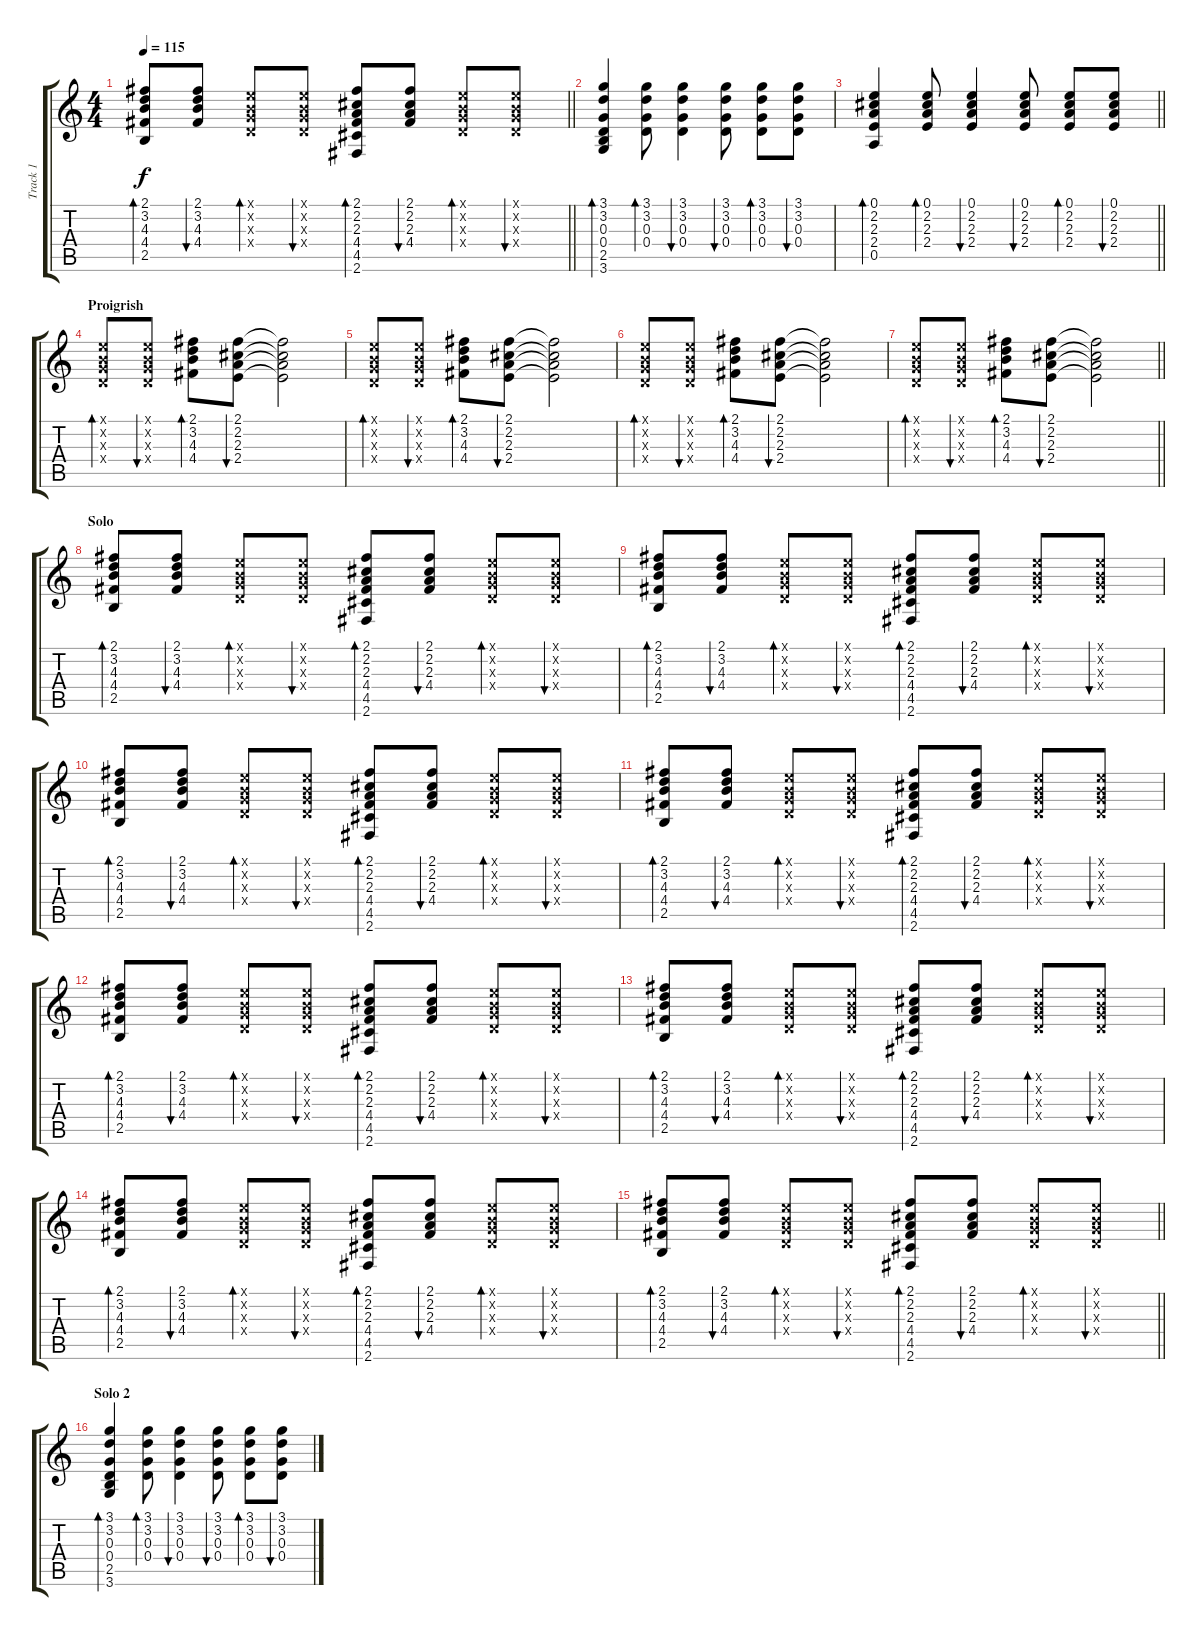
\track ("Track 1" "Track 1") {instrument acousticguitarsteel}
\staff {score tabs}
\tuning (E4 B3 G3 D3 A2 E2) {hide}
\ts (4 4)
\tempo 115
\clef g2
\barLineRight lightlight
\ks c
(2.1 3.2 4.3 4.4 2.5).8{bd 60 dy f} (2.1 3.2 4.3 4.4).8{bu 60} (0.1{x} 0.2{x} 0.3{x} 0.4{x}).8{bd 60} (0.1{x} 0.2{x} 0.3{x} 0.4{x}).8{bu 60} (2.1 2.2 2.3 4.4 4.5 2.6).8{bd 60} (2.1 2.2 2.3 4.4).8{bu 60} (0.1{x} 0.2{x} 0.3{x} 0.4{x}).8{bd 60} (0.1{x} 0.2{x} 0.3{x} 0.4{x}).8{bu 60} |
(3.1 3.2 0.3 0.4 2.5 3.6).4{bd 60} (3.1 3.2 0.3 0.4).8{bd 60} (3.1 3.2 0.3 0.4).4{bu 60} (3.1 3.2 0.3 0.4).8{bu 60} (3.1 3.2 0.3 0.4).8{bd 60} (3.1 3.2 0.3 0.4).8{bu 60} |
\barLineRight lightlight
(0.1 2.2 2.3 2.4 0.5).4{bd 60} (0.1 2.2 2.3 2.4).8{bd 60} (0.1 2.2 2.3 2.4).4{bu 60} (0.1 2.2 2.3 2.4).8{bu 60} (0.1 2.2 2.3 2.4).8{bd 60} (0.1 2.2 2.3 2.4).8{bu 60} |
\section ("" "Proigrish")
(0.1{x} 0.2{x} 0.3{x} 0.4{x}).8{bd 60} (0.1{x} 0.2{x} 0.3{x} 0.4{x}).8{bu 60} (2.1 3.2 4.3 4.4).8{bd 60} (2.1 2.2 2.3 2.4).8{bu 60} (2.1{t} 2.2{t} 2.3{t} 2.4{t}).2 |
(0.1{x} 0.2{x} 0.3{x} 0.4{x}).8{bd 60} (0.1{x} 0.2{x} 0.3{x} 0.4{x}).8{bu 60} (2.1 3.2 4.3 4.4).8{bd 60} (2.1 2.2 2.3 2.4).8{bu 60} (2.1{t} 2.2{t} 2.3{t} 2.4{t}).2 |
(0.1{x} 0.2{x} 0.3{x} 0.4{x}).8{bd 60} (0.1{x} 0.2{x} 0.3{x} 0.4{x}).8{bu 60} (2.1 3.2 4.3 4.4).8{bd 60} (2.1 2.2 2.3 2.4).8{bu 60} (2.1{t} 2.2{t} 2.3{t} 2.4{t}).2 |
\barLineRight lightlight
(0.1{x} 0.2{x} 0.3{x} 0.4{x}).8{bd 60} (0.1{x} 0.2{x} 0.3{x} 0.4{x}).8{bu 60} (2.1 3.2 4.3 4.4).8{bd 60} (2.1 2.2 2.3 2.4).8{bu 60} (2.1{t} 2.2{t} 2.3{t} 2.4{t}).2 |
\section ("" "Solo")
(2.1 3.2 4.3 4.4 2.5).8{bd 60} (2.1 3.2 4.3 4.4).8{bu 60} (0.1{x} 0.2{x} 0.3{x} 0.4{x}).8{bd 60} (0.1{x} 0.2{x} 0.3{x} 0.4{x}).8{bu 60} (2.1 2.2 2.3 4.4 4.5 2.6).8{bd 60} (2.1 2.2 2.3 4.4).8{bu 60} (0.1{x} 0.2{x} 0.3{x} 0.4{x}).8{bd 60} (0.1{x} 0.2{x} 0.3{x} 0.4{x}).8{bu 60} |
(2.1 3.2 4.3 4.4 2.5).8{bd 60} (2.1 3.2 4.3 4.4).8{bu 60} (0.1{x} 0.2{x} 0.3{x} 0.4{x}).8{bd 60} (0.1{x} 0.2{x} 0.3{x} 0.4{x}).8{bu 60} (2.1 2.2 2.3 4.4 4.5 2.6).8{bd 60} (2.1 2.2 2.3 4.4).8{bu 60} (0.1{x} 0.2{x} 0.3{x} 0.4{x}).8{bd 60} (0.1{x} 0.2{x} 0.3{x} 0.4{x}).8{bu 60} |
(2.1 3.2 4.3 4.4 2.5).8{bd 60} (2.1 3.2 4.3 4.4).8{bu 60} (0.1{x} 0.2{x} 0.3{x} 0.4{x}).8{bd 60} (0.1{x} 0.2{x} 0.3{x} 0.4{x}).8{bu 60} (2.1 2.2 2.3 4.4 4.5 2.6).8{bd 60} (2.1 2.2 2.3 4.4).8{bu 60} (0.1{x} 0.2{x} 0.3{x} 0.4{x}).8{bd 60} (0.1{x} 0.2{x} 0.3{x} 0.4{x}).8{bu 60} |
(2.1 3.2 4.3 4.4 2.5).8{bd 60} (2.1 3.2 4.3 4.4).8{bu 60} (0.1{x} 0.2{x} 0.3{x} 0.4{x}).8{bd 60} (0.1{x} 0.2{x} 0.3{x} 0.4{x}).8{bu 60} (2.1 2.2 2.3 4.4 4.5 2.6).8{bd 60} (2.1 2.2 2.3 4.4).8{bu 60} (0.1{x} 0.2{x} 0.3{x} 0.4{x}).8{bd 60} (0.1{x} 0.2{x} 0.3{x} 0.4{x}).8{bu 60} |
(2.1 3.2 4.3 4.4 2.5).8{bd 60} (2.1 3.2 4.3 4.4).8{bu 60} (0.1{x} 0.2{x} 0.3{x} 0.4{x}).8{bd 60} (0.1{x} 0.2{x} 0.3{x} 0.4{x}).8{bu 60} (2.1 2.2 2.3 4.4 4.5 2.6).8{bd 60} (2.1 2.2 2.3 4.4).8{bu 60} (0.1{x} 0.2{x} 0.3{x} 0.4{x}).8{bd 60} (0.1{x} 0.2{x} 0.3{x} 0.4{x}).8{bu 60} |
(2.1 3.2 4.3 4.4 2.5).8{bd 60} (2.1 3.2 4.3 4.4).8{bu 60} (0.1{x} 0.2{x} 0.3{x} 0.4{x}).8{bd 60} (0.1{x} 0.2{x} 0.3{x} 0.4{x}).8{bu 60} (2.1 2.2 2.3 4.4 4.5 2.6).8{bd 60} (2.1 2.2 2.3 4.4).8{bu 60} (0.1{x} 0.2{x} 0.3{x} 0.4{x}).8{bd 60} (0.1{x} 0.2{x} 0.3{x} 0.4{x}).8{bu 60} |
(2.1 3.2 4.3 4.4 2.5).8{bd 60} (2.1 3.2 4.3 4.4).8{bu 60} (0.1{x} 0.2{x} 0.3{x} 0.4{x}).8{bd 60} (0.1{x} 0.2{x} 0.3{x} 0.4{x}).8{bu 60} (2.1 2.2 2.3 4.4 4.5 2.6).8{bd 60} (2.1 2.2 2.3 4.4).8{bu 60} (0.1{x} 0.2{x} 0.3{x} 0.4{x}).8{bd 60} (0.1{x} 0.2{x} 0.3{x} 0.4{x}).8{bu 60} |
\barLineRight lightlight
(2.1 3.2 4.3 4.4 2.5).8{bd 60} (2.1 3.2 4.3 4.4).8{bu 60} (0.1{x} 0.2{x} 0.3{x} 0.4{x}).8{bd 60} (0.1{x} 0.2{x} 0.3{x} 0.4{x}).8{bu 60} (2.1 2.2 2.3 4.4 4.5 2.6).8{bd 60} (2.1 2.2 2.3 4.4).8{bu 60} (0.1{x} 0.2{x} 0.3{x} 0.4{x}).8{bd 60} (0.1{x} 0.2{x} 0.3{x} 0.4{x}).8{bu 60} |
\section ("" "Solo 2")
(3.1 3.2 0.3 0.4 2.5 3.6).4{bd 60} (3.1 3.2 0.3 0.4).8{bd 60} (3.1 3.2 0.3 0.4).4{bu 60} (3.1 3.2 0.3 0.4).8{bu 60} (3.1 3.2 0.3 0.4).8{bd 60} (3.1 3.2 0.3 0.4).8{bu 60}
